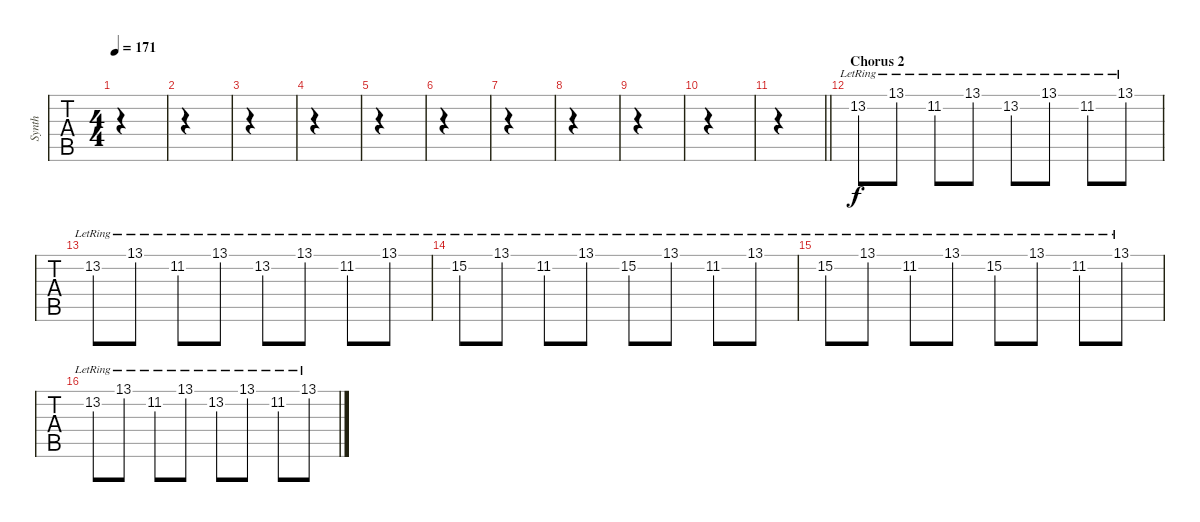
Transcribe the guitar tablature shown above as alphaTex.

\track ("Synth" "Synth") {instrument acousticgrandpiano}
\staff {tabs}
\tuning (C4 G3 Eb3 Bb2 F2 Bb1) {hide}
\ts (4 4)
\tempo 171
\clef f4
\ks c
|
|
|
|
|
|
|
|
|
|
\barLineRight lightlight
|
\section ("" "Chorus 2")
13.2{lr}.8 13.1{lr}.8 11.2{lr}.8 13.1{lr}.8 13.2{lr}.8 13.1{lr}.8 11.2{lr}.8 13.1{lr}.8 |
13.2{lr}.8 13.1{lr}.8 11.2{lr}.8 13.1{lr}.8 13.2{lr}.8 13.1{lr}.8 11.2{lr}.8 13.1{lr}.8 |
15.2{lr}.8 13.1{lr}.8 11.2{lr}.8 13.1{lr}.8 15.2{lr}.8 13.1{lr}.8 11.2{lr}.8 13.1{lr}.8 |
15.2{lr}.8 13.1{lr}.8 11.2{lr}.8 13.1{lr}.8 15.2{lr}.8 13.1{lr}.8 11.2{lr}.8 13.1{lr}.8 |
13.2{lr}.8 13.1{lr}.8 11.2{lr}.8 13.1{lr}.8 13.2{lr}.8 13.1{lr}.8 11.2{lr}.8 13.1{lr}.8
